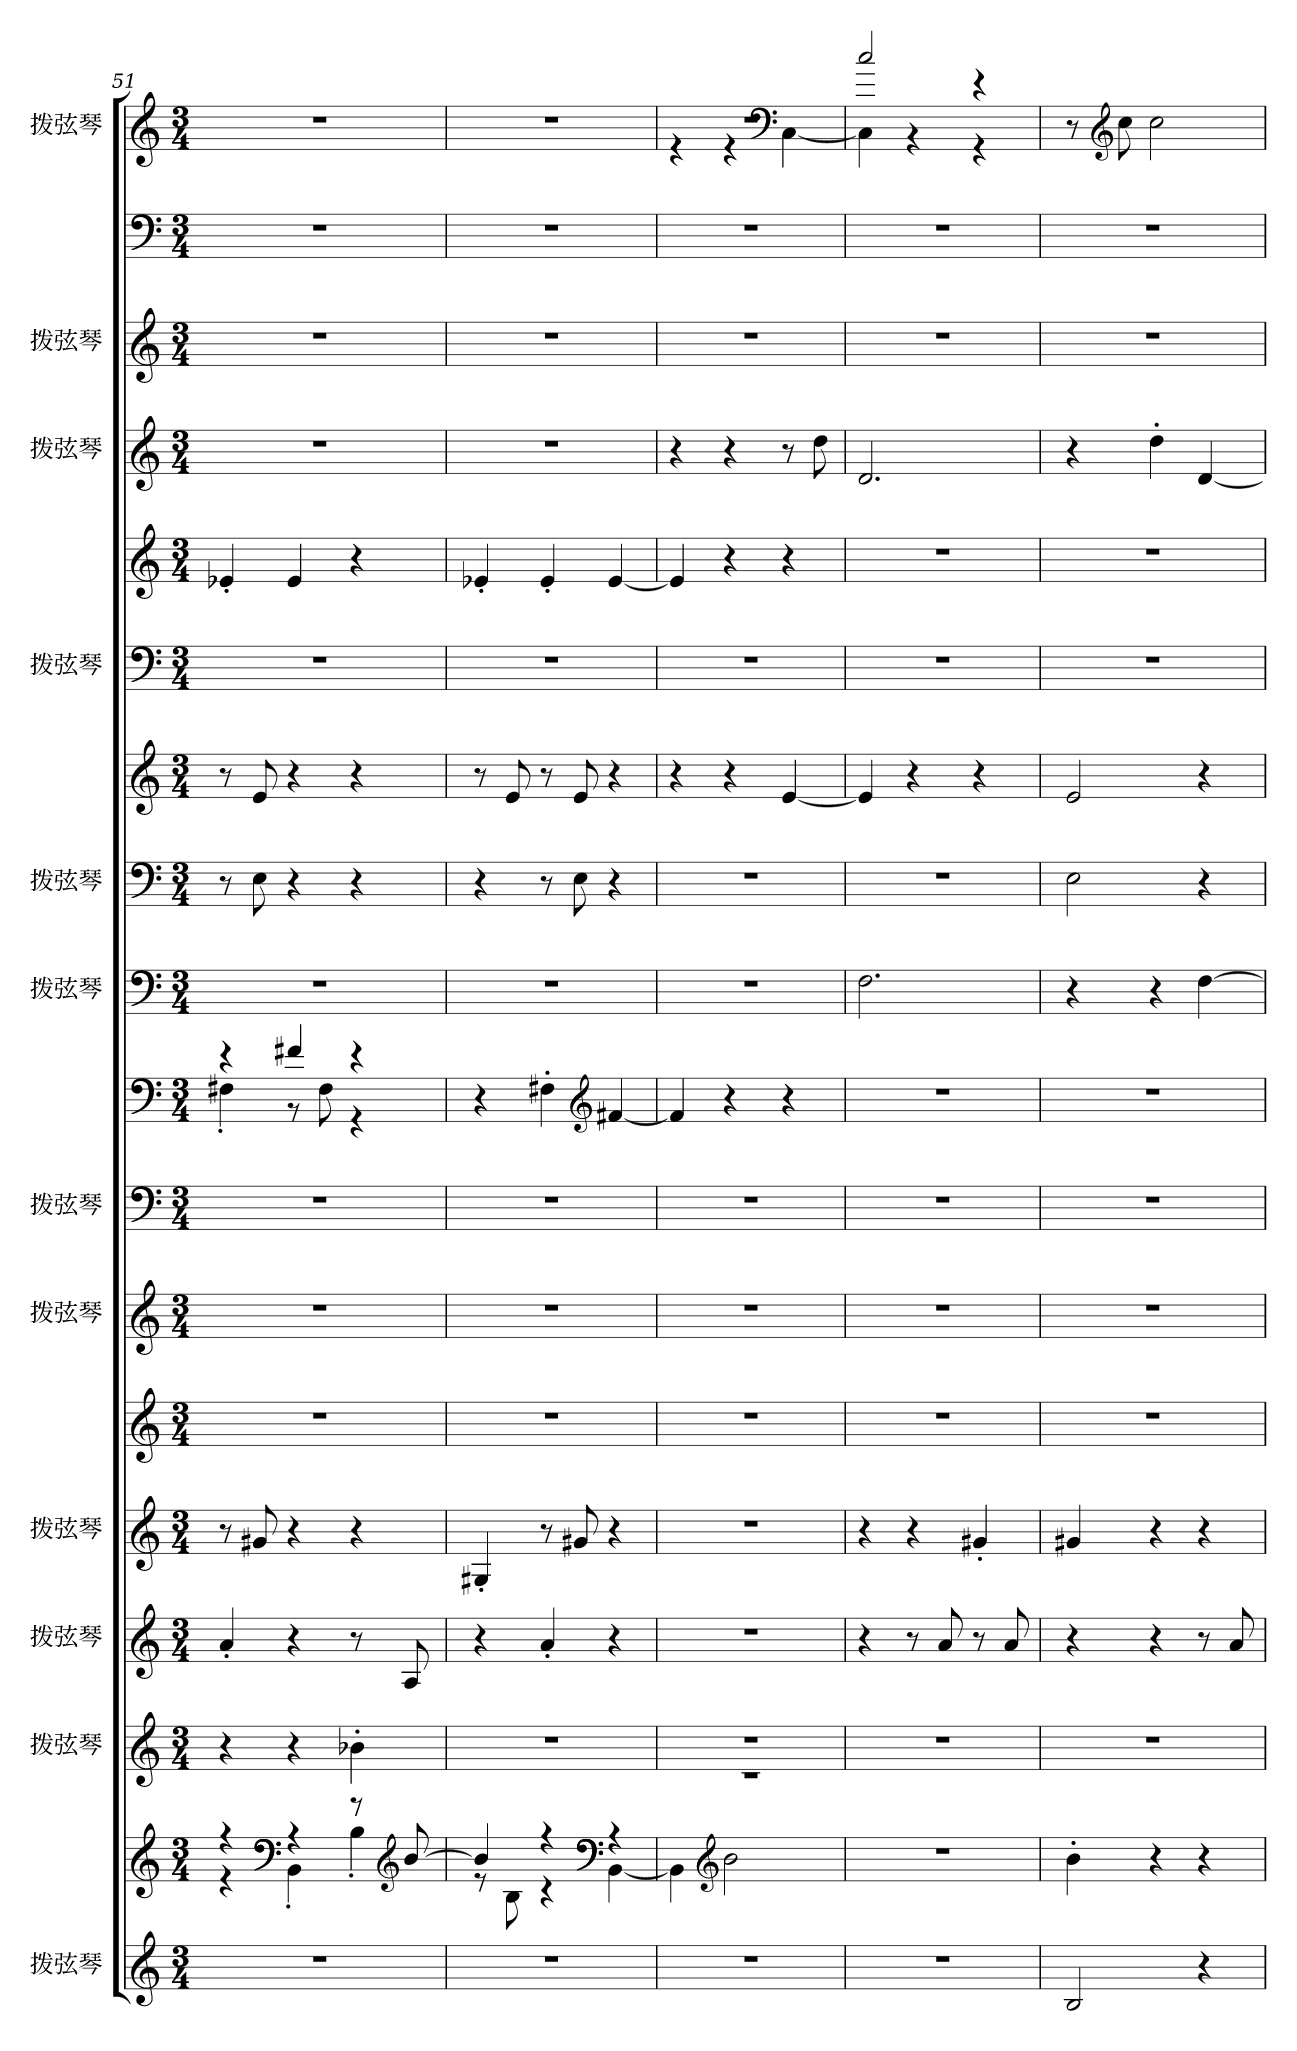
**kern	**kern	**kern	**kern	**kern	**kern	**kern	**kern	**kern	**kern	**kern	**kern	**kern	**kern	**kern	**kern	**kern	**kern
*part12	*part12	*part11	*part10	*part9	*part9	*part8	*part7	*part7	*part6	*part5	*part5	*part4	*part4	*part3	*part2	*part2	*part1
*staff18	*staff17	*staff16	*staff15	*staff14	*staff13	*staff12	*staff11	*staff10	*staff9	*staff8	*staff7	*staff6	*staff5	*staff4	*staff3	*staff2	*staff1
*I"拨弦琴	*	*I"拨弦琴	*I"拨弦琴	*I"拨弦琴	*	*I"拨弦琴	*I"拨弦琴	*	*I"拨弦琴	*I"拨弦琴	*	*I"拨弦琴	*	*I"拨弦琴	*I"拨弦琴	*	*I"拨弦琴
*clefG2	*clefG2	*clefG2	*clefG2	*clefG2	*clefG2	*clefG2	*clefF4	*clefF4	*clefF4	*clefF4	*clefG2	*clefF4	*clefG2	*clefG2	*clefG2	*clefF4	*clefG2
*k[]	*k[]	*k[]	*k[]	*k[]	*k[]	*k[]	*k[]	*k[]	*k[]	*k[]	*k[]	*k[]	*k[]	*k[]	*k[]	*k[]	*k[]
*M3/4	*M3/4	*M3/4	*M3/4	*M3/4	*M3/4	*M3/4	*M3/4	*M3/4	*M3/4	*M3/4	*M3/4	*M3/4	*M3/4	*M3/4	*M3/4	*M3/4	*M3/4
=51	=51	=51	=51	=51	=51	=51	=51	=51	=51	=51	=51	=51	=51	=51	=51	=51	=51
*	*^	*	*	*	*	*	*	*^	*	*	*	*	*	*	*	*	*
2.r	4r	4r	4r	4a'/	8r	2.r	2.r	2.r	4r	4F#X'\	2.r	8r	8r	2.r	4e-X'/	2.r	2.r	2.r	2.r
.	.	.	.	.	8g#X/	.	.	.	.	.	.	8E\	8e/	.	.	.	.	.	.
*	*clefF4	*	*	*	*	*	*	*	*	*	*	*	*	*	*	*	*	*	*
.	4r	4BB'\	4r	4r	4r	.	.	.	4f#X/	8r	.	4r	4r	.	4e-/	.	.	.	.
.	.	.	.	.	.	.	.	.	.	8F#\	.	.	.	.	.	.	.	.	.
.	8r	4B'\	4b-X'\	8r	4r	.	.	.	4r	4r	.	4r	4r	.	4r	.	.	.	.
*	*clefG2	*	*	*	*	*	*	*	*	*	*	*	*	*	*	*	*	*	*
.	[8b/	.	.	8A/	.	.	.	.	.	.	.	.	.	.	.	.	.	.	.
*	*	*	*	*	*	*	*	*	*v	*v	*	*	*	*	*	*	*	*	*
=52	=52	=52	=52	=52	=52	=52	=52	=52	=52	=52	=52	=52	=52	=52	=52	=52	=52	=52
2.r	4b/]	8r	2.r	4r	4G#X'/	2.r	2.r	2.r	4r	2.r	4r	8r	2.r	4e-X'/	2.r	2.r	2.r	2.r
.	.	8B\	.	.	.	.	.	.	.	.	.	8e/	.	.	.	.	.	.
.	4r	4r	.	4a'/	8r	.	.	.	4F#X'\	.	8r	8r	.	4e-'/	.	.	.	.
.	.	.	.	.	8g#X/	.	.	.	.	.	8E\	8e/	.	.	.	.	.	.
*	*clefF4	*	*	*	*	*	*	*	*clefG2	*	*	*	*	*	*	*	*	*
.	4r	[4BB\	.	4r	4r	.	.	.	[4f#X/	.	4r	4r	.	[4e-/	.	.	.	.
=53	=53	=53	=53	=53	=53	=53	=53	=53	=53	=53	=53	=53	=53	=53	=53	=53	=53	=53
*	*	*	*	*	*	*	*	*	*	*	*	*	*	*	*	*	*	*^
2.r	2.r	4BB\]	2.r	2.r	2.r	2.r	2.r	2.r	4f#/]	2.r	2.r	4r	2.r	4e-/]	4r	2.r	2.r	2.r	4r
*	*clefG2	*	*	*	*	*	*	*	*	*	*	*	*	*	*	*	*	*	*
.	.	2b\	.	.	.	.	.	.	4r	.	.	4r	.	4r	4r	.	.	.	4r
*	*	*	*	*	*	*	*	*	*	*	*	*	*	*	*	*	*	*clefF4	*
.	.	.	.	.	.	.	.	.	4r	.	.	[4e/	.	4r	8r	.	.	.	[4C\
.	.	.	.	.	.	.	.	.	.	.	.	.	.	.	8dd\	.	.	.	.
*	*v	*v	*	*	*	*	*	*	*	*	*	*	*	*	*	*	*	*	*
!!LO:PB:g=z	!!
=54	=54	=54	=54	=54	=54	=54	=54	=54	=54	=54	=54	=54	=54	=54	=54	=54	=54	=54
2.r	2.r	2.r	4r	4r	2.r	2.r	2.r	2.r	2.F\	2.r	4e/]	2.r	2.r	2.d/	2.r	2.r	2cc/	4C\]
.	.	.	8r	4r	.	.	.	.	.	.	4r	.	.	.	.	.	.	4r
.	.	.	8a/	.	.	.	.	.	.	.	.	.	.	.	.	.	.	.
.	.	.	8r	4g#X'/	.	.	.	.	.	.	4r	.	.	.	.	.	4r	4r
.	.	.	8a/	.	.	.	.	.	.	.	.	.	.	.	.	.	.	.
*	*	*	*	*	*	*	*	*	*	*	*	*	*	*	*	*	*v	*v
=55	=55	=55	=55	=55	=55	=55	=55	=55	=55	=55	=55	=55	=55	=55	=55	=55	=55
2B/	4b'\	2.r	4r	4g#X/	2.r	2.r	2.r	2.r	4r	2E\	2e/	2.r	2.r	4r	2.r	2.r	8r
*	*	*	*	*	*	*	*	*	*	*	*	*	*	*	*	*	*clefG2
.	.	.	.	.	.	.	.	.	.	.	.	.	.	.	.	.	8cc\
.	4r	.	4r	4r	.	.	.	.	4r	.	.	.	.	4dd'\	.	.	2cc\
4r	4r	.	8r	4r	.	.	.	.	[4F\	4r	4r	.	.	[4d/	.	.	.
.	.	.	8a/	.	.	.	.	.	.	.	.	.	.	.	.	.	.
=	=	=	=	=	=	=	=	=	=	=	=	=	=	=	=	=	=
*-	*-	*-	*-	*-	*-	*-	*-	*-	*-	*-	*-	*-	*-	*-	*-	*-	*-
